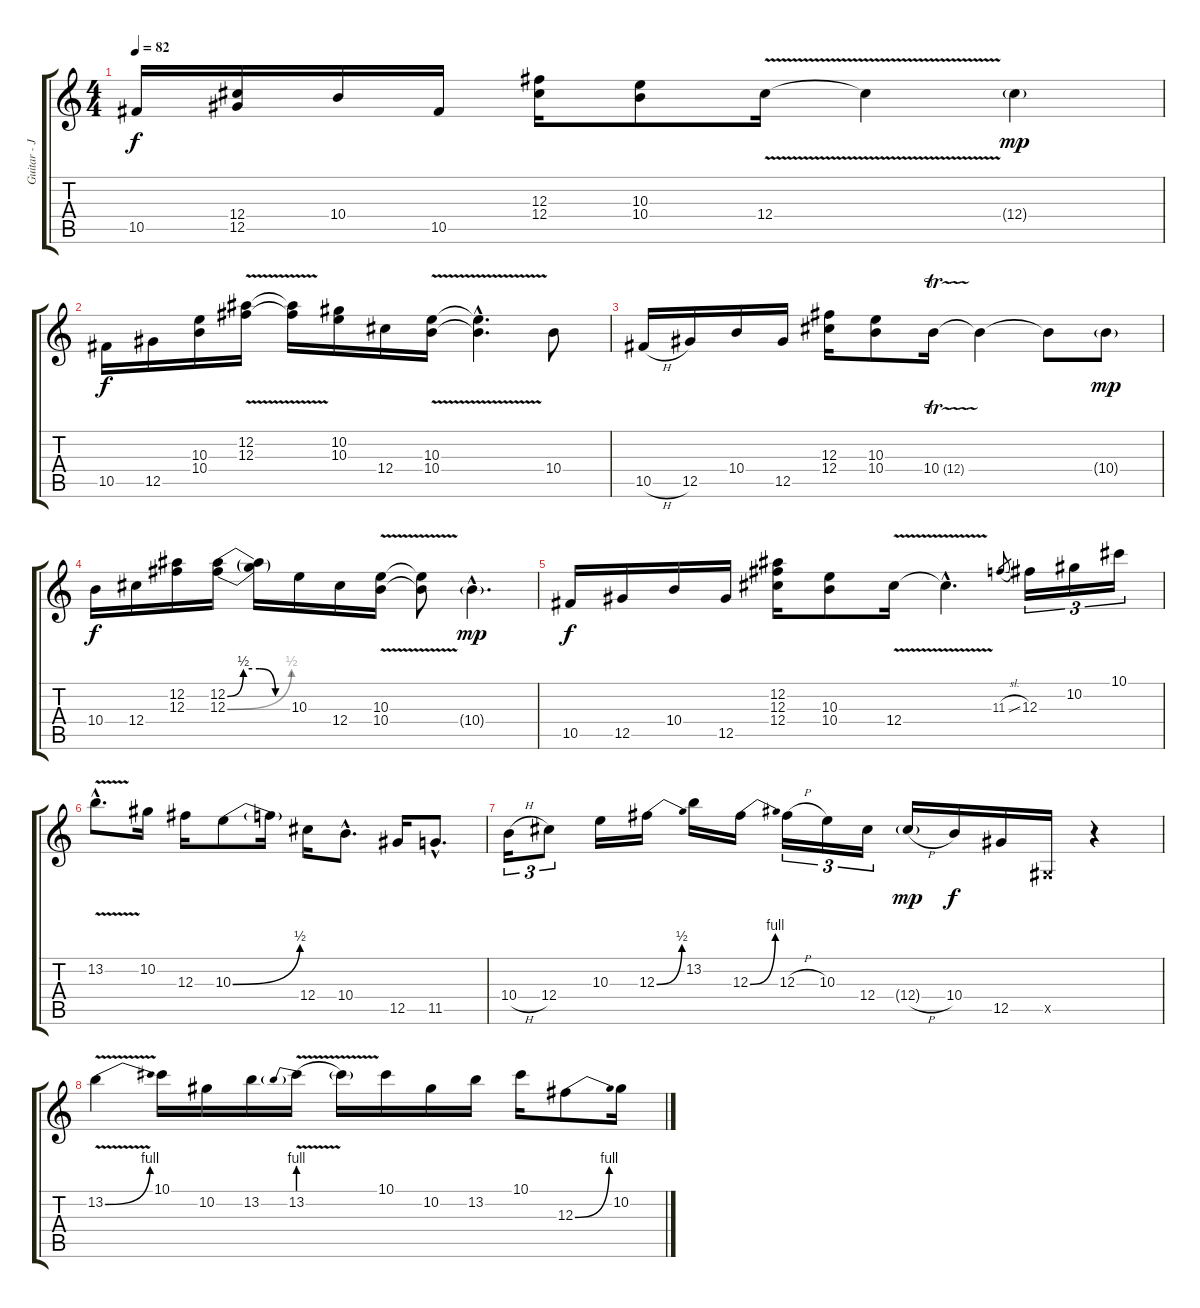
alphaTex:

\track ("Guitar - Jimi" "Guitar - J") {instrument distortionguitar}
\staff {score tabs}
\tuning (Eb4 Bb3 Gb3 Db3 Ab2 Eb2) {hide}
\ts (4 4)
\tempo 82
\clef g2
\ks c
10.5.16{dy f} (12.4 12.5).16 10.4.16 10.5.16 (12.3 12.4).16 (10.3 10.4).8 12.4{v}.16 12.4{t}.4 12.4{g}.4{dy mp} |
10.5.16{dy f} 12.5.16 (10.3 10.4).16 (12.2{v} 12.3{v}).16 (12.2{t} 12.3{t}).16 (10.2 10.3).16 12.4.16 (10.3{v} 10.4{v}).16 (10.3{hac t} 10.4{hac t}).4{d} 10.4.8 |
10.5{h}.16 12.5.16 10.4.16 12.5.16 (12.3 12.4).16 (10.3 10.4).8 10.4{tr (12 32)}.16 10.4{t}.4 10.4{t}.8 10.4{g}.8{dy mp} |
10.4.16{dy f} 12.4.16 (12.2 12.3).16 (12.2{be (custom 0 0 15 2 30 2 45 0 60 0)} 12.3{be (bend 0 0 60 2)}).16 (12.2{t} 12.3{t}).16 10.3.16 12.4.16 (10.3{v} 10.4{v}).16 (10.3{t} 10.4{t}).8 10.4{g hac}.4{d dy mp} |
10.5.16{dy f} 12.5.16 10.4.16 12.5.16 (12.2 12.3 12.4).16 (10.3 10.4).8 12.4{v}.16 12.4{hac t}.4{d} 11.3{sl}.8{gr} 12.3.16{tu (3 2)} 10.2.16{tu (3 2)} 10.1.16{tu (3 2)} |
13.2{v hac}.8{d} 10.2.16 12.3.16 10.3{be (bend 0 0 60 2)}.8 10.3{t}.16 12.4.16 10.4{hac}.8{d} 12.5.16 11.5{hac}.8{d} |
10.4{h}.16{tu (3 2)} 12.4.8{tu (3 2)} 10.3.16 12.3{be (bend 0 0 60 2)}.16 13.2.16 12.3{be (bend 0 0 60 4)}.16 12.3{h}.16{tu (3 2)} 10.3.16{tu (3 2)} 12.4.16{tu (3 2)} 12.4{h g}.16{dy mp} 10.4.16{dy f} 12.5.16 0.5{x}.16 r.4 |
13.2{be (bend 0 0 60 4) v}.4 10.1.16 10.2.16 13.2.16 13.2{be (prebend 0 4 60 4) v}.16 13.2{t}.16 10.1.16 10.2.16 13.2.16 10.1.16 12.3{be (bend 0 0 60 4)}.8 10.2.16
